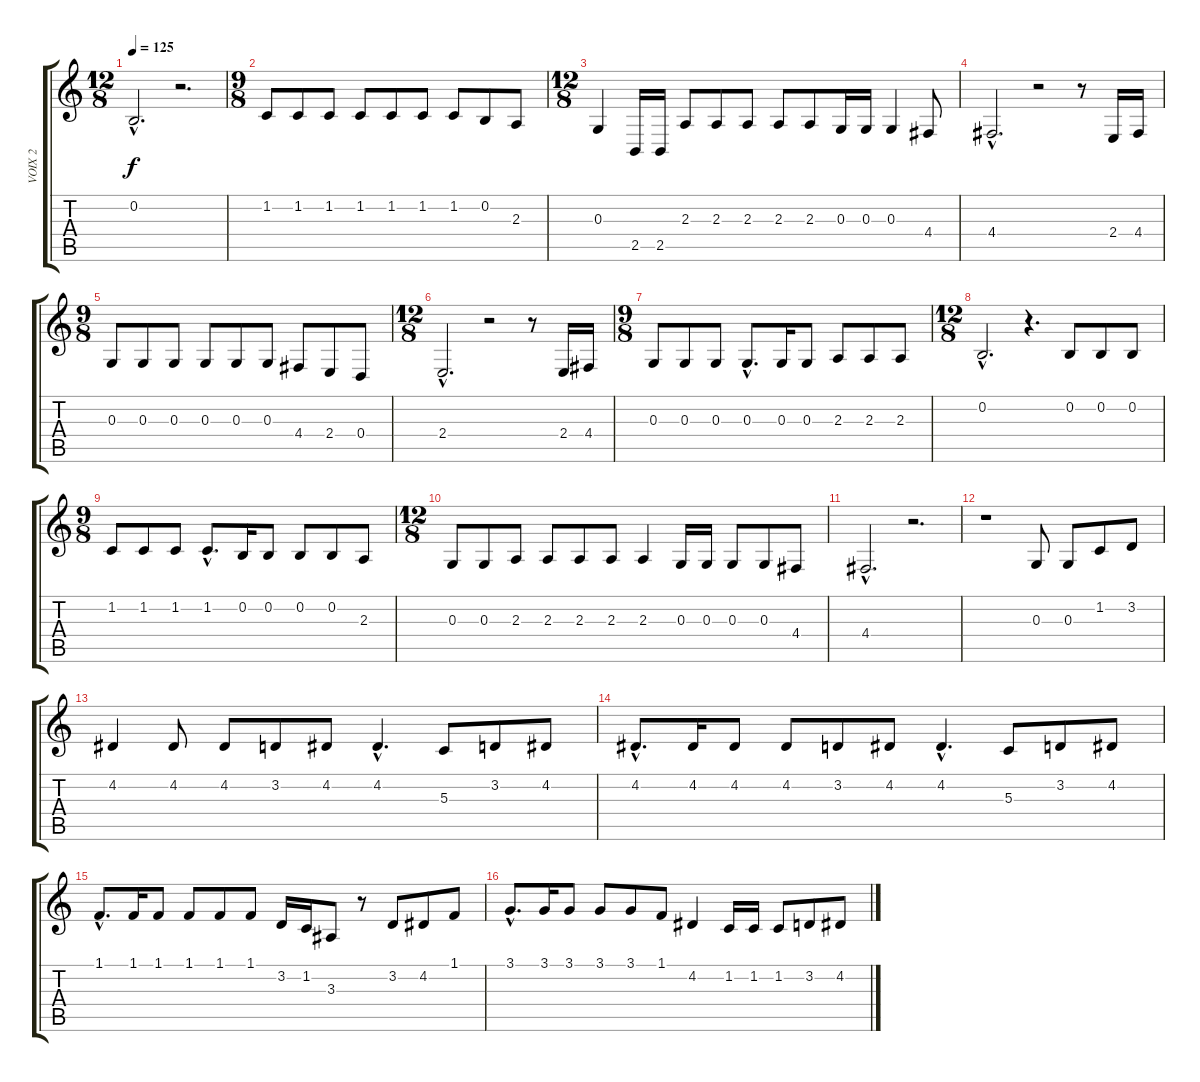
\track ("VOIX 2" "VOIX 2") {instrument voiceoohs}
\staff {score tabs}
\tuning (E4 B3 G3 D3 A2 E2) {hide}
\ts (12 8)
\tempo 125
\clef g2
\ks c
0.2{hac}.2{d dy f} r.2{d} |
\ts (9 8)
1.2.8 1.2.8 1.2.8 1.2.8 1.2.8 1.2.8 1.2.8 0.2.8 2.3.8 |
\ts (12 8)
0.3.4 2.5.16 2.5.16 2.3.8 2.3.8 2.3.8 2.3.8 2.3.8 0.3.16 0.3.16 0.3.4 4.4.8 |
4.4{hac}.2{d} r.2 r.8 2.4.16 4.4.16 |
\ts (9 8)
0.3.8 0.3.8 0.3.8 0.3.8 0.3.8 0.3.8 4.4.8 2.4.8 0.4.8 |
\ts (12 8)
2.4{hac}.2{d} r.2 r.8 2.4.16 4.4.16 |
\ts (9 8)
0.3.8 0.3.8 0.3.8 0.3{hac}.8{d} 0.3.16 0.3.8 2.3.8 2.3.8 2.3.8 |
\ts (12 8)
0.2{hac}.2{d} r.4{d} 0.2.8 0.2.8 0.2.8 |
\ts (9 8)
1.2.8 1.2.8 1.2.8 1.2{hac}.8{d} 0.2.16 0.2.8 0.2.8 0.2.8 2.3.8 |
\ts (12 8)
0.3.8 0.3.8 2.3.8 2.3.8 2.3.8 2.3.8 2.3.4 0.3.16 0.3.16 0.3.8 0.3.8 4.4.8 |
4.4{hac}.2{d} r.2{d} |
r.1 0.3.8 0.3.8 1.2.8 3.2.8 |
4.2.4 4.2.8 4.2.8 3.2.8 4.2.8 4.2{hac}.4{d} 5.3.8 3.2.8 4.2.8 |
4.2{hac}.8{d} 4.2.16 4.2.8 4.2.8 3.2.8 4.2.8 4.2{hac}.4{d} 5.3.8 3.2.8 4.2.8 |
1.1{hac}.8{d} 1.1.16 1.1.8 1.1.8 1.1.8 1.1.8 3.2.16 1.2.16 3.3.8 r.8 3.2.8 4.2.8 1.1.8 |
3.1{hac}.8{d} 3.1.16 3.1.8 3.1.8 3.1.8 1.1.8 4.2.4 1.2.16 1.2.16 1.2.8 3.2.8 4.2.8
